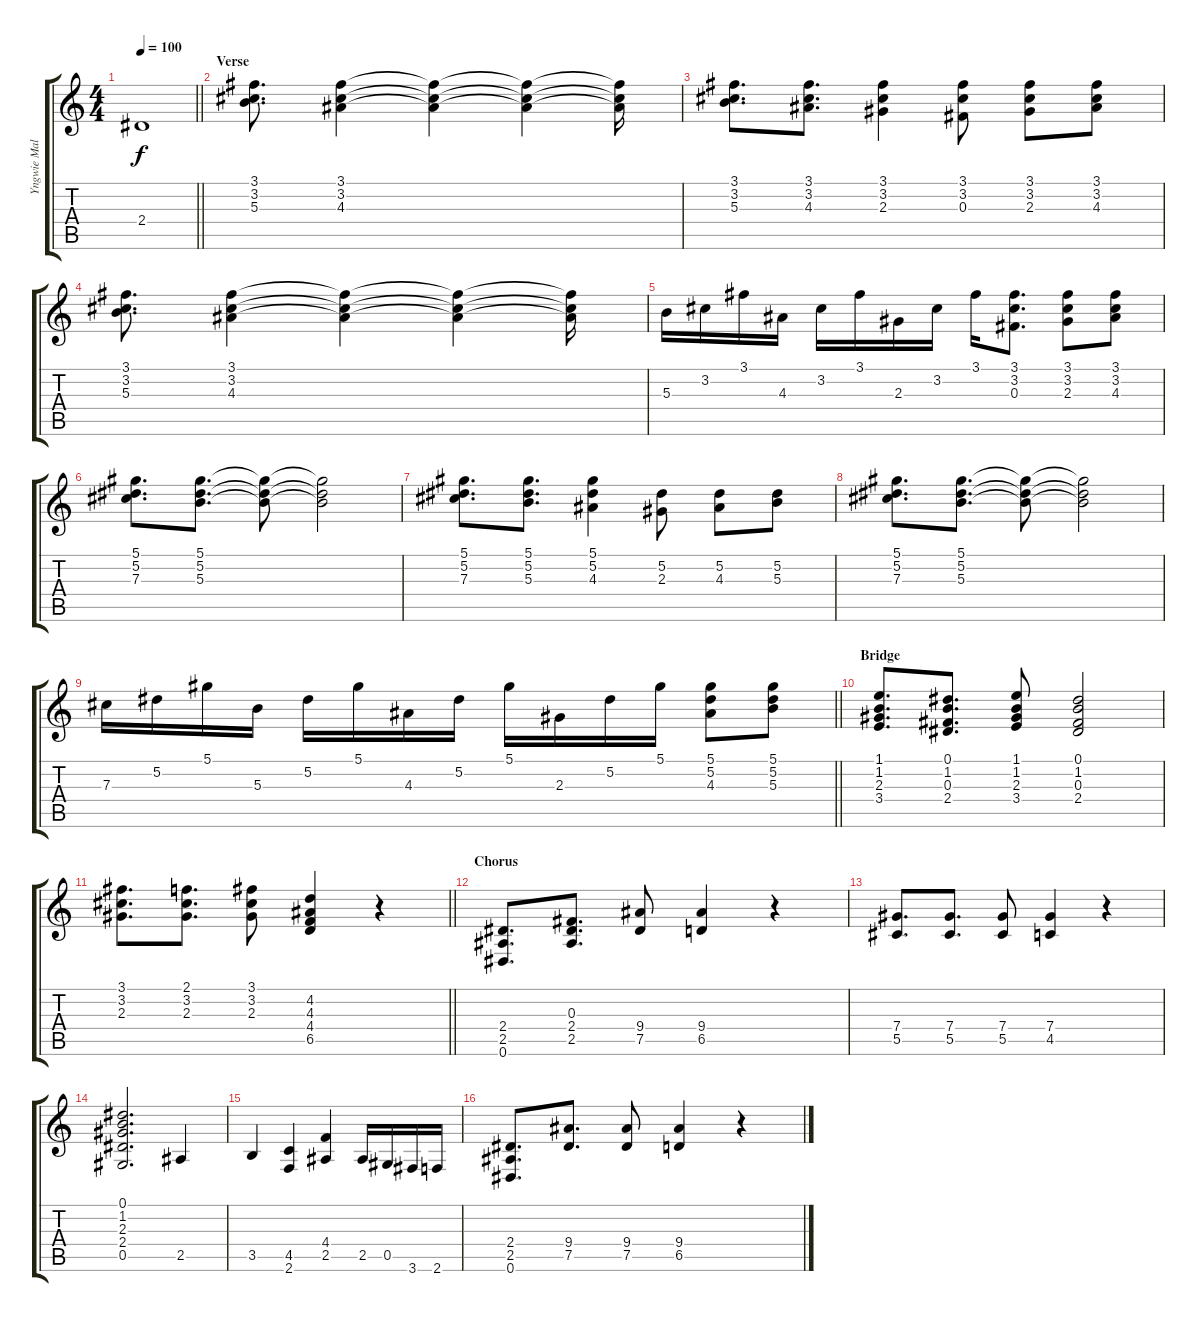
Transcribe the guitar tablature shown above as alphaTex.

\track ("Yngwie Malmsteen" "Yngwie Mal") {instrument overdrivenguitar}
\staff {score tabs}
\tuning (Eb4 Bb3 Gb3 Db3 Ab2 Eb2) {hide}
\ts (4 4)
\tempo 100
\clef g2
\barLineRight lightlight
\ks c
2.4{t}.1{dy f} |
\section ("" "Verse")
(3.1 3.2 5.3).8{d} (3.1 3.2 4.3).4 (3.1{t} 3.2{t} 4.3{t}).4 (3.1{t} 3.2{t} 4.3{t}).4 (3.1{t} 3.2{t} 4.3{t}).16 |
(3.1 3.2 5.3).8{d} (3.1 3.2 4.3).8{d} (3.1 3.2 2.3).4 (3.1 3.2 0.3).8 (3.1 3.2 2.3).8 (3.1 3.2 4.3).8 |
(3.1 3.2 5.3).8{d} (3.1 3.2 4.3).4 (3.1{t} 3.2{t} 4.3{t}).4 (3.1{t} 3.2{t} 4.3{t}).4 (3.1{t} 3.2{t} 4.3{t}).16 |
5.3.16 3.2.16 3.1.16 4.3.16 3.2.16 3.1.16 2.3.16 3.2.16 3.1.16 (3.1 3.2 0.3).8{d} (3.1 3.2 2.3).8 (3.1 3.2 4.3).8 |
(5.1 5.2 7.3).8{d} (5.1 5.2 5.3).8{d} (5.1{t} 5.2{t} 5.3{t}).8 (5.1{t} 5.2{t} 5.3{t}).2 |
(5.1 5.2 7.3).8{d} (5.1 5.2 5.3).8{d} (5.1 5.2 4.3).4 (5.2 2.3).8 (5.2 4.3).8 (5.2 5.3).8 |
(5.1 5.2 7.3).8{d} (5.1 5.2 5.3).8{d} (5.1{t} 5.2{t} 5.3{t}).8 (5.1{t} 5.2{t} 5.3{t}).2 |
\barLineRight lightlight
7.3.16 5.2.16 5.1.16 5.3.16 5.2.16 5.1.16 4.3.16 5.2.16 5.1.16 2.3.16 5.2.16 5.1.16 (5.1 5.2 4.3).8 (5.1 5.2 5.3).8 |
\section ("" "Bridge")
(1.1 1.2 2.3 3.4).8{d} (0.1 1.2 0.3 2.4).8{d} (1.1 1.2 2.3 3.4).8 (0.1 1.2 0.3 2.4).2 |
\barLineRight lightlight
(3.1 3.2 2.3).8{d} (2.1 3.2 2.3).8{d} (3.1 3.2 2.3).8 (4.2 4.3 4.4 6.5).4 r.4 |
\section ("" "Chorus")
(2.4 2.5 0.6).8{d} (0.3 2.4 2.5).8{d} (9.4 7.5).8 (9.4 6.5).4 r.4 |
(7.4 5.5).8{d} (7.4 5.5).8{d} (7.4 5.5).8 (7.4 4.5).4 r.4 |
(0.1 1.2 2.3 2.4 0.5).2{d} 2.5.4 |
3.5.4 (4.5 2.6).4 (4.4 2.5).4 2.5.16 0.5.16 3.6.16 2.6.16 |
(2.4 2.5 0.6).8{d} (9.4 7.5).8{d} (9.4 7.5).8 (9.4 6.5).4 r.4
